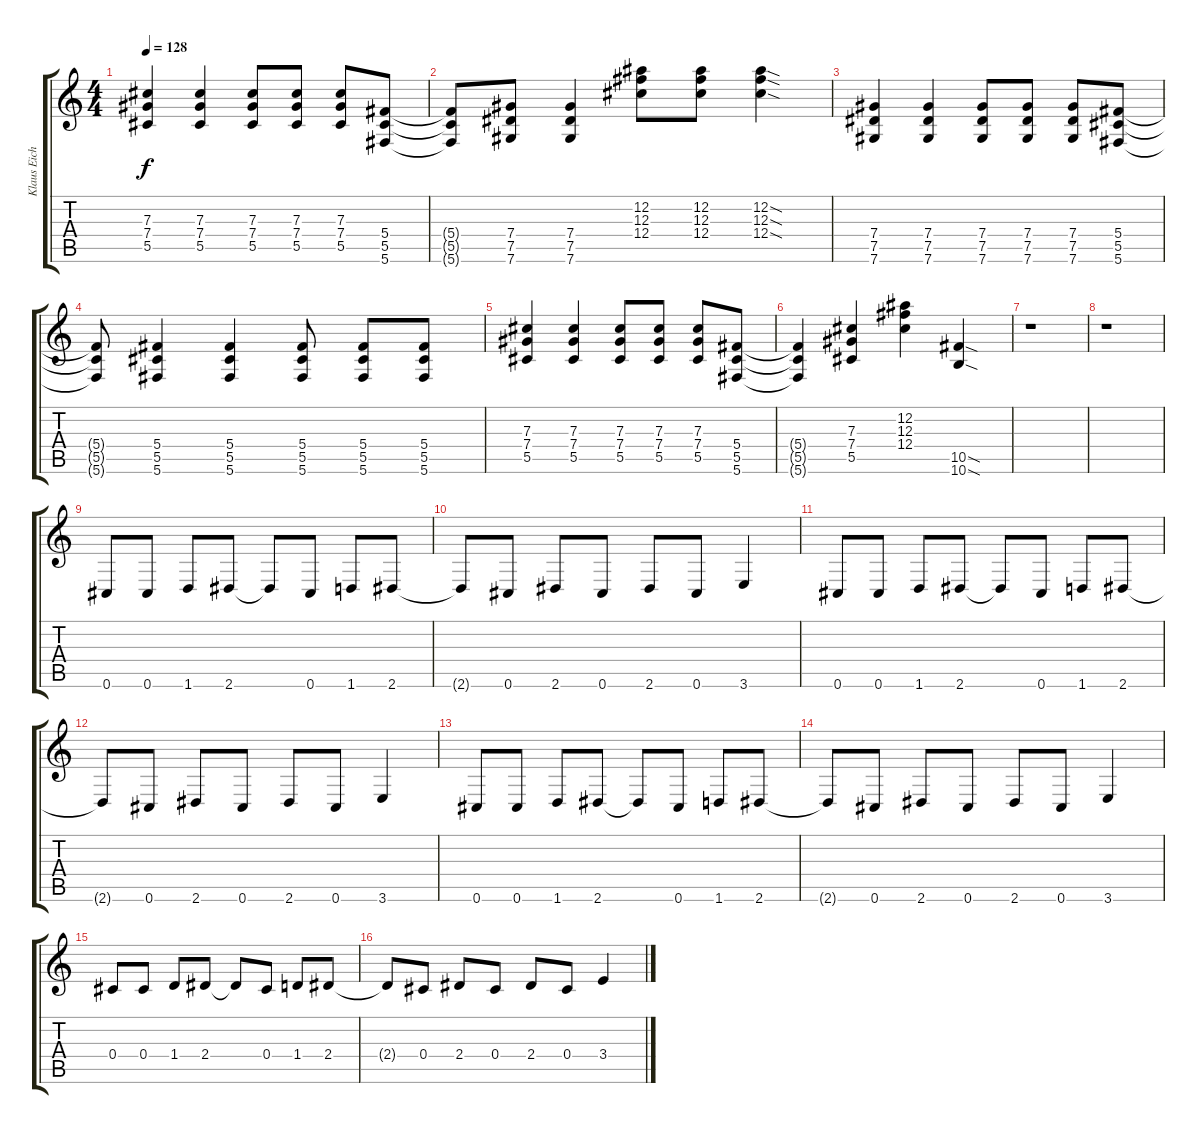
\track ("Klaus Eichstadt (lead)" "Klaus Eich") {instrument distortionguitar}
\staff {score tabs}
\tuning (Eb4 Bb3 Gb3 Db3 Ab2 Db2) {hide}
\ts (4 4)
\tempo 128
\clef g2
\ks c
(7.3 7.4 5.5).4{dy f} (7.3 7.4 5.5).4 (7.3 7.4 5.5).8 (7.3 7.4 5.5).8 (7.3 7.4 5.5).8 (5.4 5.5 5.6).8 |
(5.4{t} 5.5{t} 5.6{t}).8 (7.4 7.5 7.6).8 (7.4 7.5 7.6).4 (12.2 12.3 12.4).8 (12.2 12.3 12.4).8 (12.2{sod} 12.3{sod} 12.4{sod}).4 |
(7.4 7.5 7.6).4 (7.4 7.5 7.6).4 (7.4 7.5 7.6).8 (7.4 7.5 7.6).8 (7.4 7.5 7.6).8 (5.4 5.5 5.6).8 |
(5.4{t} 5.5{t} 5.6{t}).8 (5.4 5.5 5.6).4 (5.4 5.5 5.6).4 (5.4 5.5 5.6).8 (5.4 5.5 5.6).8 (5.4 5.5 5.6).8 |
(7.3 7.4 5.5).4 (7.3 7.4 5.5).4 (7.3 7.4 5.5).8 (7.3 7.4 5.5).8 (7.3 7.4 5.5).8 (5.4 5.5 5.6).8 |
(5.4{t} 5.5{t} 5.6{t}).4 (7.3 7.4 5.5).4 (12.2 12.3 12.4).4 (10.5{sod} 10.6{sod}).4 |
r.1 |
r.1 |
0.6.8 0.6.8 1.6.8 2.6.8 2.6{t}.8 0.6.8 1.6.8 2.6.8 |
2.6{t}.8 0.6.8 2.6.8 0.6.8 2.6.8 0.6.8 3.6.4 |
0.6.8 0.6.8 1.6.8 2.6.8 2.6{t}.8 0.6.8 1.6.8 2.6.8 |
2.6{t}.8 0.6.8 2.6.8 0.6.8 2.6.8 0.6.8 3.6.4 |
0.6.8 0.6.8 1.6.8 2.6.8 2.6{t}.8 0.6.8 1.6.8 2.6.8 |
2.6{t}.8 0.6.8 2.6.8 0.6.8 2.6.8 0.6.8 3.6.4 |
0.4.8 0.4.8 1.4.8 2.4.8 2.4{t}.8 0.4.8 1.4.8 2.4.8 |
2.4{t}.8 0.4.8 2.4.8 0.4.8 2.4.8 0.4.8 3.4.4
